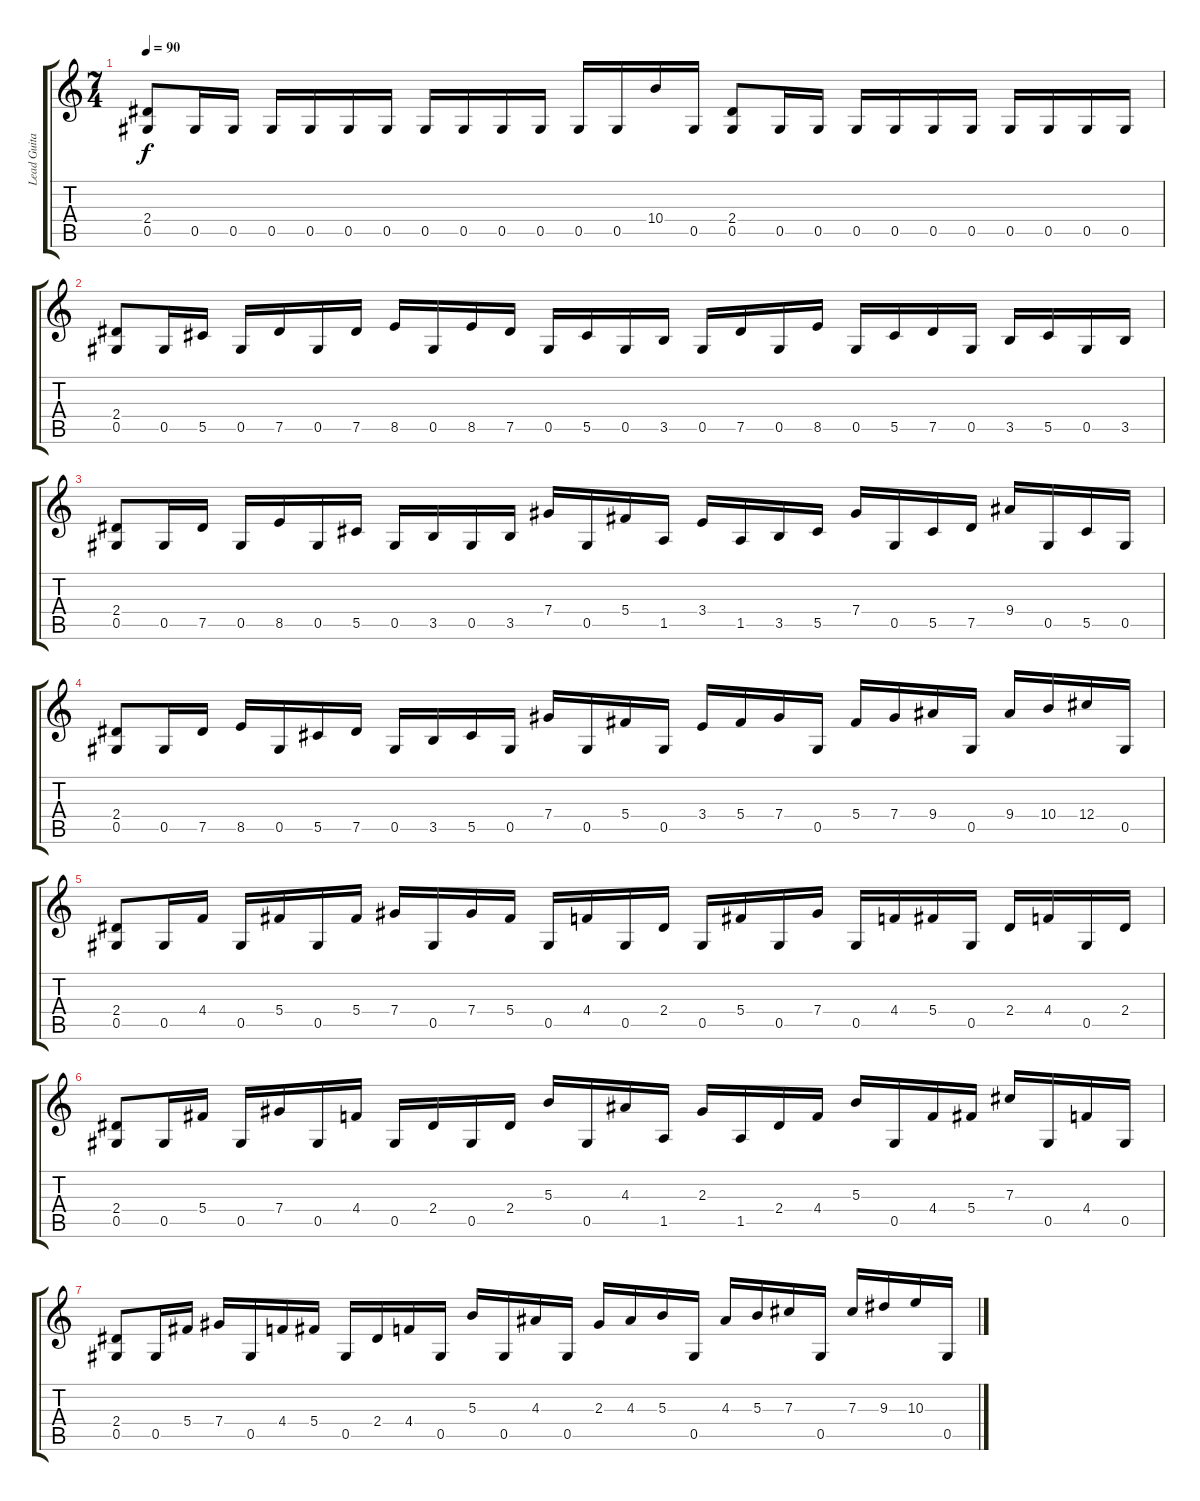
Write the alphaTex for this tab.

\track ("Lead Guitar" "Lead Guita") {instrument distortionguitar}
\staff {score tabs}
\tuning (Eb4 Bb3 Gb3 Db3 Ab2 Eb2) {hide}
\ts (7 4)
\tempo 90
\clef g2
\ks c
(2.4 0.5).8{dy f} 0.5.16 0.5.16 0.5.16 0.5.16 0.5.16 0.5.16 0.5.16 0.5.16 0.5.16 0.5.16 0.5.16 0.5.16 10.4.16 0.5.16 (2.4 0.5).8 0.5.16 0.5.16 0.5.16 0.5.16 0.5.16 0.5.16 0.5.16 0.5.16 0.5.16 0.5.16 |
(2.4 0.5).8 0.5.16 5.5.16 0.5.16 7.5.16 0.5.16 7.5.16 8.5.16 0.5.16 8.5.16 7.5.16 0.5.16 5.5.16 0.5.16 3.5.16 0.5.16 7.5.16 0.5.16 8.5.16 0.5.16 5.5.16 7.5.16 0.5.16 3.5.16 5.5.16 0.5.16 3.5.16 |
(2.4 0.5).8 0.5.16 7.5.16 0.5.16 8.5.16 0.5.16 5.5.16 0.5.16 3.5.16 0.5.16 3.5.16 7.4.16 0.5.16 5.4.16 1.5.16 3.4.16 1.5.16 3.5.16 5.5.16 7.4.16 0.5.16 5.5.16 7.5.16 9.4.16 0.5.16 5.5.16 0.5.16 |
(2.4 0.5).8 0.5.16 7.5.16 8.5.16 0.5.16 5.5.16 7.5.16 0.5.16 3.5.16 5.5.16 0.5.16 7.4.16 0.5.16 5.4.16 0.5.16 3.4.16 5.4.16 7.4.16 0.5.16 5.4.16 7.4.16 9.4.16 0.5.16 9.4.16 10.4.16 12.4.16 0.5.16 |
(2.4 0.5).8 0.5.16 4.4.16 0.5.16 5.4.16 0.5.16 5.4.16 7.4.16 0.5.16 7.4.16 5.4.16 0.5.16 4.4.16 0.5.16 2.4.16 0.5.16 5.4.16 0.5.16 7.4.16 0.5.16 4.4.16 5.4.16 0.5.16 2.4.16 4.4.16 0.5.16 2.4.16 |
(2.4 0.5).8 0.5.16 5.4.16 0.5.16 7.4.16 0.5.16 4.4.16 0.5.16 2.4.16 0.5.16 2.4.16 5.3.16 0.5.16 4.3.16 1.5.16 2.3.16 1.5.16 2.4.16 4.4.16 5.3.16 0.5.16 4.4.16 5.4.16 7.3.16 0.5.16 4.4.16 0.5.16 |
(2.4 0.5).8 0.5.16 5.4.16 7.4.16 0.5.16 4.4.16 5.4.16 0.5.16 2.4.16 4.4.16 0.5.16 5.3.16 0.5.16 4.3.16 0.5.16 2.3.16 4.3.16 5.3.16 0.5.16 4.3.16 5.3.16 7.3.16 0.5.16 7.3.16 9.3.16 10.3.16 0.5.16
